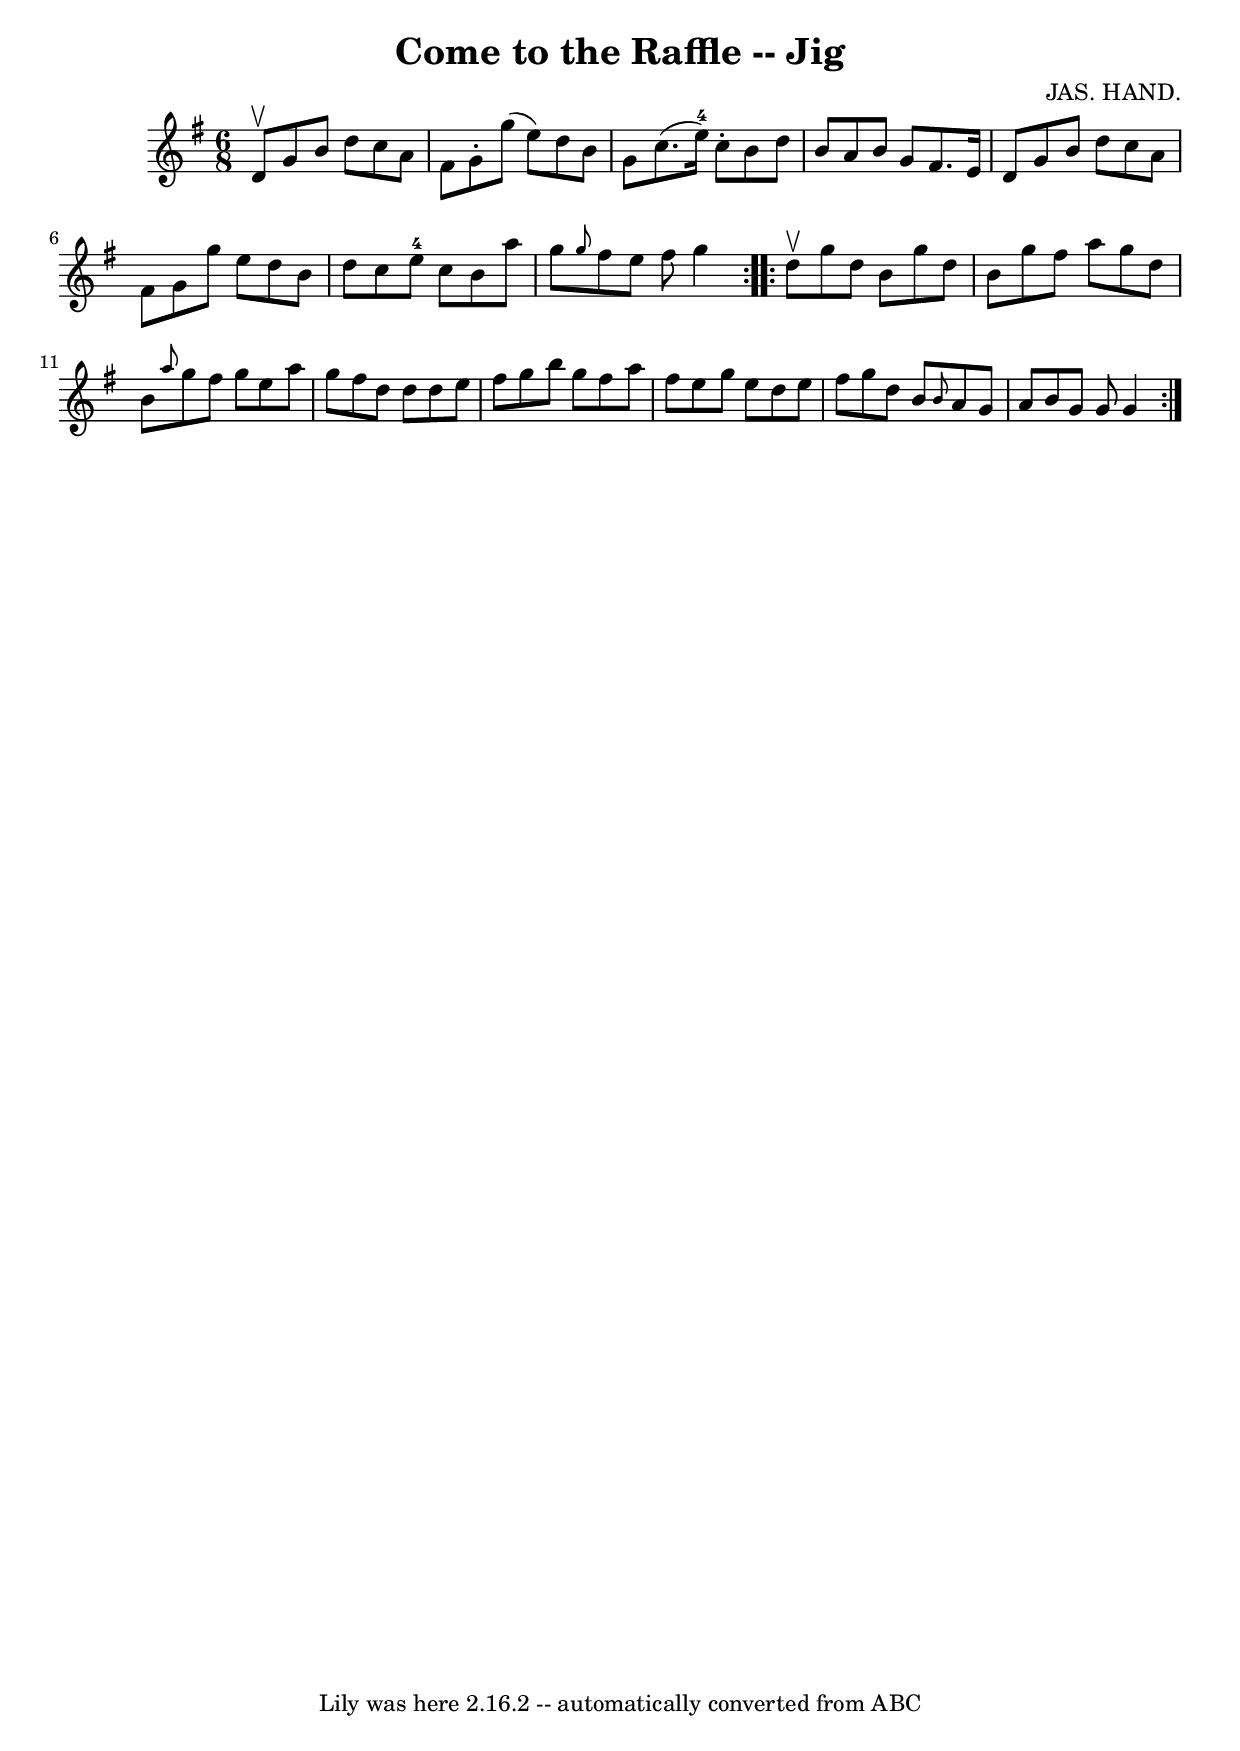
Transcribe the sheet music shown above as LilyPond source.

\version "2.16.2"
\include "Mammoth.ily"
\header {
  %% book = "Ryan's Mammoth Collection"
  composer = "JAS. HAND."
  crossRefNumber = "1"
  footnotes = "\\\\84 429"
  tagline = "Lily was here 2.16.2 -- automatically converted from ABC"
  title = "Come to the Raffle -- Jig"

}
voicedefault =  {



  \repeat volta 2 {

    \time 6/8 
    \key g \major
 d'8^\upbow |
    g'8 b'8 d''8 c''8   
    a'8 fis'8    |
    g'8 -. g''8 (e''8) d''8 b'8 g'8    
    |
    c''8. (e''16-4) c''8 -. b'8 d''8 b'8    |
    
    a'8 b'8 g'8 fis'8. e'16 d'8    |
    g'8 b'8 d''8   
    c''8 a'8 fis'8    |
    g'8 g''8 e''8 d''8 b'8 d''8  
    |
    c''8 e''8-4 c''8 b'8 a''8 g''8    |
    
    \grace { g''8  
	   } fis''8 e''8 fis''8 g''4  
  }     
  \repeat volta 2 {
    
    d''8^\upbow |
    g''8 d''8 b'8 g''8 d''8 b'8    
    |
    g''8 fis''8 a''8 g''8 d''8 b'8    |
    \grace {   
      a''8  
    } g''8 fis''8 g''8 e''8 a''8 g''8    |
    fis''8  
    d''8 d''8 d''8 e''8 fis''8    |
    g''8 b''8 g''8   
    fis''8 a''8 fis''8    |
    e''8 g''8 e''8 d''8 e''8    
    fis''8    |
    g''8 d''8 b'8  \grace { b'8  
			  } a'8 g'8    
    a'8    |
    b'8 g'8 g'8 g'4  
  }   

}

\score{
  <<

    \context Staff="default"
    {
      \voicedefault 
      
    }

  >>
  \layout {
    
  }
  \midi {
  }

}
